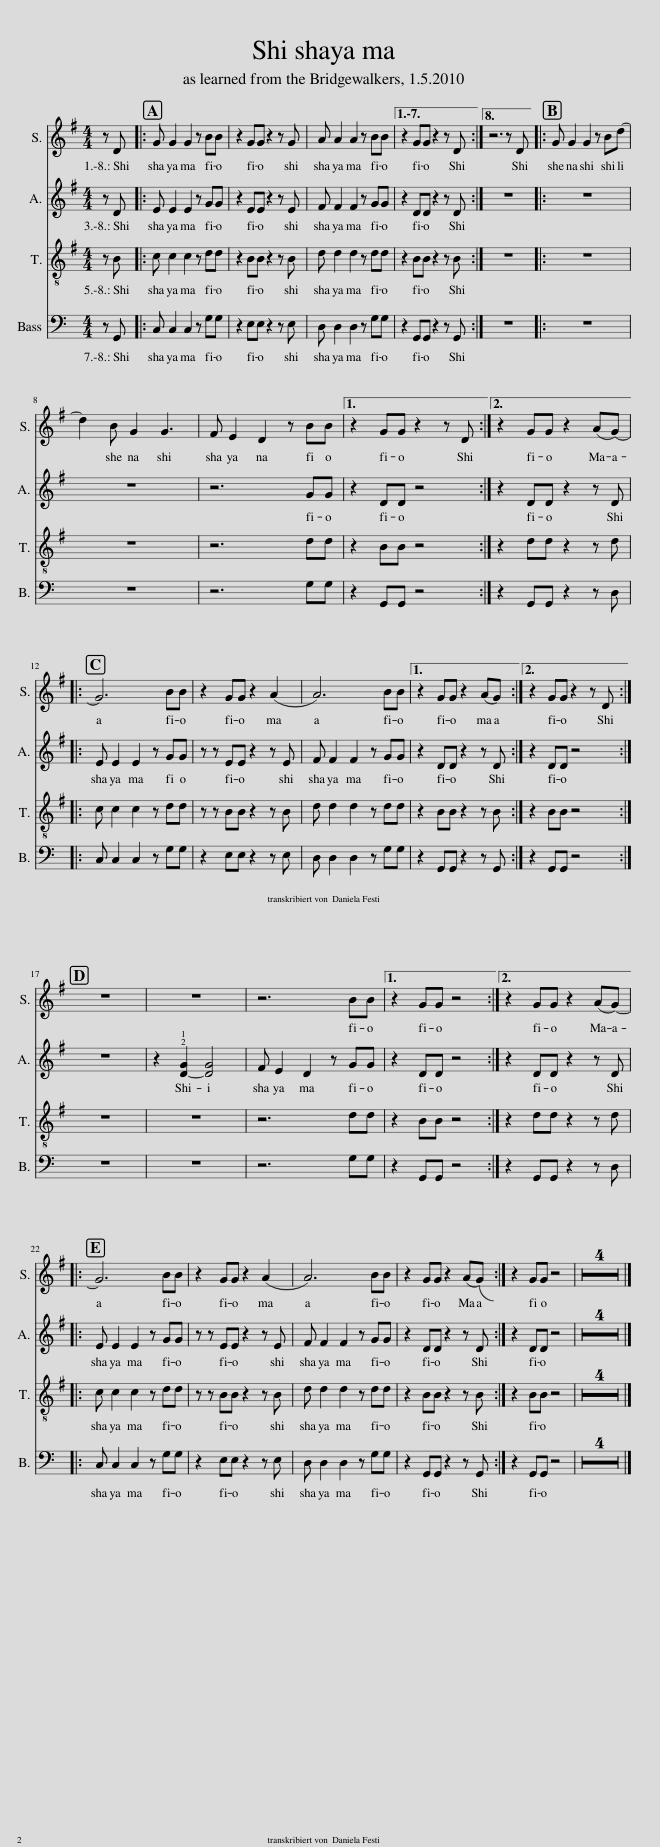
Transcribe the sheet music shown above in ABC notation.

X:1
%%score 1 2 3 4
L:1/8
M:4/4
I:linebreak $
K:G
V:1 treble
V:2 treble
V:3 treble-8
V:4 bass
V:1
 z D |: G G2 G2 z BB | z2 GG z2 z G | A A2 A2 z BB |1 z2 GG z2 z D :|2 %5
 z6 z D |: G G2 G2 z Bd- |$ d2 B G2 G3 | F E2 D2 z BB |1 z2 GG z2 z D :|2 %10
 z2 GG z2 (A(G) |:$ G6) BB | z2 GG z2 (A2 | A6) BB |1 z2 GG z2 (AG) :|2 %15
 z2 GG z2 z D!D.S.! :|$ z8 | z8 | z6 BB |1 z2 GG z4 :|2 %20
 z2 GG z2 (AG-) |:$ G6 BB | z2 GG z2 (A2 | A6) BB | z2 GG z2 (A(G) :| %25
 z2) GG z4 | z8 | z8 | z8 | z8 |] %30
V:2
 z D |: E E2 E2 z GG | z2 EE z2 z E | F F2 F2 z GG |1 z2 DD z2 z D :|2 %5
 z8 |: z8 |$ z8 | z6 GG |1 z2 DD z4 :|2 %10
 z2 DD z2 z D |:$ E E2 E2 z GG | z z EE z2 z E | F F2 F2 z GG |1 z2 DD z2 z D :|2 %15
 z2 DD z4 :|$ z8 | z2 !2!!1![D-G]2 [DG]4 | F E2 D2 z GG |1 z2 DD z4 :|2 %20
 z2 DD z2 z D |:$ E E2 E2 z GG | z z EE z2 z E | F F2 F2 z GG | z2 DD z2 z D :| %25
 z2 DD z4 | z8 | z8 | z8 | z8 |] %30
V:3
 z B |: c c2 c2 z dd | z2 BB z2 z B | d d2 d2 z dd |1 z2 BB z2 z B :|2 %5
 z8 |: z8 |$ z8 | z6 dd |1 z2 BB z4 :|2 %10
 z2 dd z2 z d |:$ c c2 c2 z dd | z z BB z2 z B | d d2 d2 z dd |1 z2 BB z2 z B :|2 %15
 z2 BB z4 :|$ z8 | z8 | z6 dd |1 z2 BB z4 :|2 %20
 z2 dd z2 z d |:$ c c2 c2 z dd | z z BB z2 z B | d d2 d2 z dd | z2 BB z2 z B :| %25
 z2 BB z4 | z8 | z8 | z8 | z8 |] %30
V:4
[K:C] z G,, |: C, C,2 C,2 z G,G, | z2 E,E, z2 z E, | D, D,2 D,2 z G,G, |1 z2 G,,G,, z2 z G,, :|2 %5
 z8 |: z8 |$ z8 | z6 G,G, |1 z2 G,,G,, z4 :|2 %10
 z2 G,,G,, z2 z D, |:$ C, C,2 C,2 z G,G, | z2 E,E, z2 z E, | D, D,2 D,2 z G,G, |1 z2 G,,G,, z2 z G,, :|2 %15
 z2 G,,G,, z4 :|$ z8 | z8 | z6 G,G, |1 z2 G,,G,, z4 :|2 %20
 z2 G,,G,, z2 z D, |:$ C, C,2 C,2 z G,G, | z2 E,E, z2 z E, | D, D,2 D,2 z G,G, | z2 G,,G,, z2 z G,, :| %25
 z2 G,,G,, z4 | z8 | z8 | z8 | z8 |] %30
